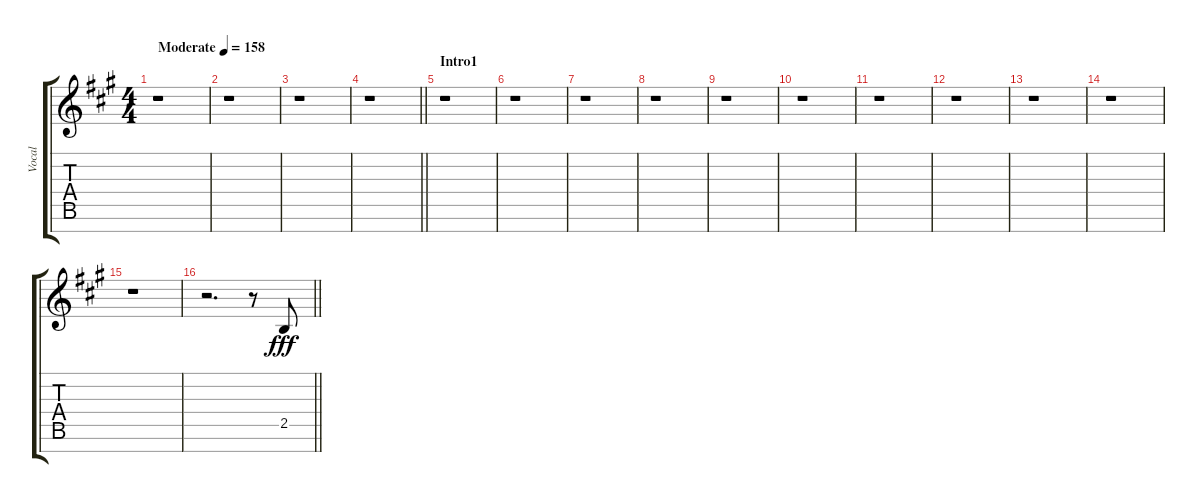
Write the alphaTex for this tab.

\track ("Vocal" "Vocal") {instrument voiceoohs}
\staff {score tabs}
\tuning (E5 B4 G4 D4 A3 E3 B2) {hide}
\ts (4 4)
\tempo (158 "Moderate")
\clef g2
\ks a
r.1{dy fff instrument voiceoohs} |
r.1 |
r.1 |
\barLineRight lightlight
r.1 |
\section ("" "Intro1")
r.1 |
r.1 |
r.1 |
r.1 |
r.1 |
r.1 |
r.1 |
r.1 |
r.1 |
r.1 |
r.1 |
\barLineRight lightlight
r.2{d} r.8 2.5{sl}.8
